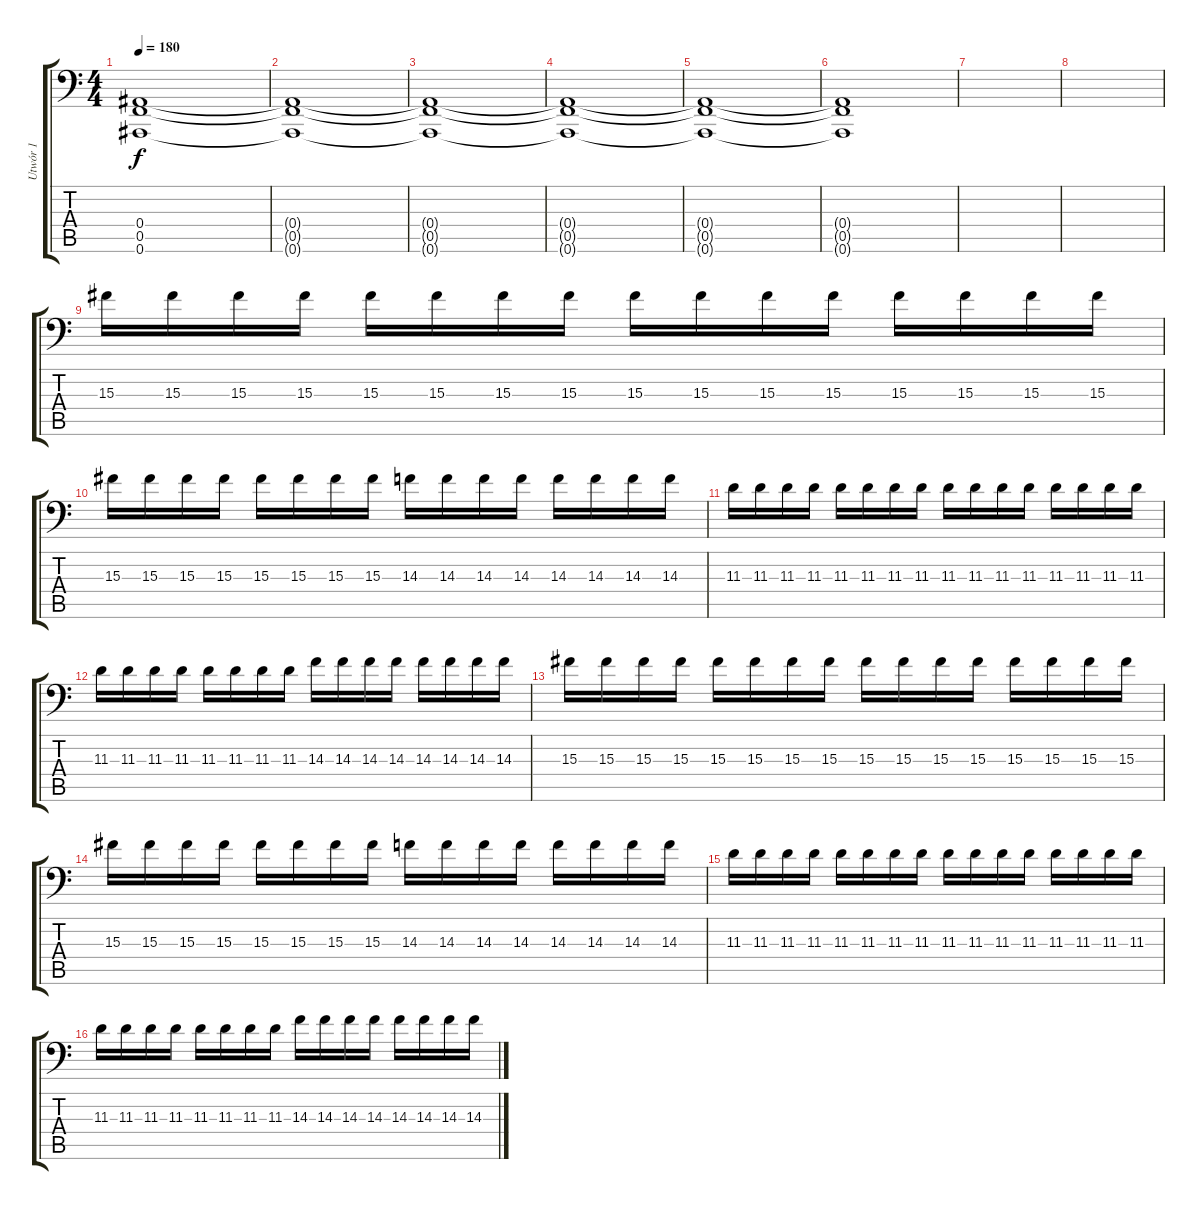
\track ("Utwór 1" "Utwór 1") {instrument pad7halo}
\staff {score tabs}
\tuning (C4 G3 Eb3 Bb2 F2 Bb1) {hide}
\ts (4 4)
\tempo 180
\clef f4
\ks c
(0.4 0.5 0.6).1{dy f} |
(0.4{t} 0.5{t} 0.6{t}).1 |
(0.4{t} 0.5{t} 0.6{t}).1 |
(0.4{t} 0.5{t} 0.6{t}).1 |
(0.4{t} 0.5{t} 0.6{t}).1 |
(0.4{t} 0.5{t} 0.6{t}).1 |
|
|
15.3.16 15.3.16 15.3.16 15.3.16 15.3.16 15.3.16 15.3.16 15.3.16 15.3.16 15.3.16 15.3.16 15.3.16 15.3.16 15.3.16 15.3.16 15.3.16 |
15.3.16 15.3.16 15.3.16 15.3.16 15.3.16 15.3.16 15.3.16 15.3.16 14.3.16 14.3.16 14.3.16 14.3.16 14.3.16 14.3.16 14.3.16 14.3.16 |
11.3.16 11.3.16 11.3.16 11.3.16 11.3.16 11.3.16 11.3.16 11.3.16 11.3.16 11.3.16 11.3.16 11.3.16 11.3.16 11.3.16 11.3.16 11.3.16 |
11.3.16 11.3.16 11.3.16 11.3.16 11.3.16 11.3.16 11.3.16 11.3.16 14.3.16 14.3.16 14.3.16 14.3.16 14.3.16 14.3.16 14.3.16 14.3.16 |
15.3.16 15.3.16 15.3.16 15.3.16 15.3.16 15.3.16 15.3.16 15.3.16 15.3.16 15.3.16 15.3.16 15.3.16 15.3.16 15.3.16 15.3.16 15.3.16 |
15.3.16 15.3.16 15.3.16 15.3.16 15.3.16 15.3.16 15.3.16 15.3.16 14.3.16 14.3.16 14.3.16 14.3.16 14.3.16 14.3.16 14.3.16 14.3.16 |
11.3.16 11.3.16 11.3.16 11.3.16 11.3.16 11.3.16 11.3.16 11.3.16 11.3.16 11.3.16 11.3.16 11.3.16 11.3.16 11.3.16 11.3.16 11.3.16 |
11.3.16 11.3.16 11.3.16 11.3.16 11.3.16 11.3.16 11.3.16 11.3.16 14.3.16 14.3.16 14.3.16 14.3.16 14.3.16 14.3.16 14.3.16 14.3.16
